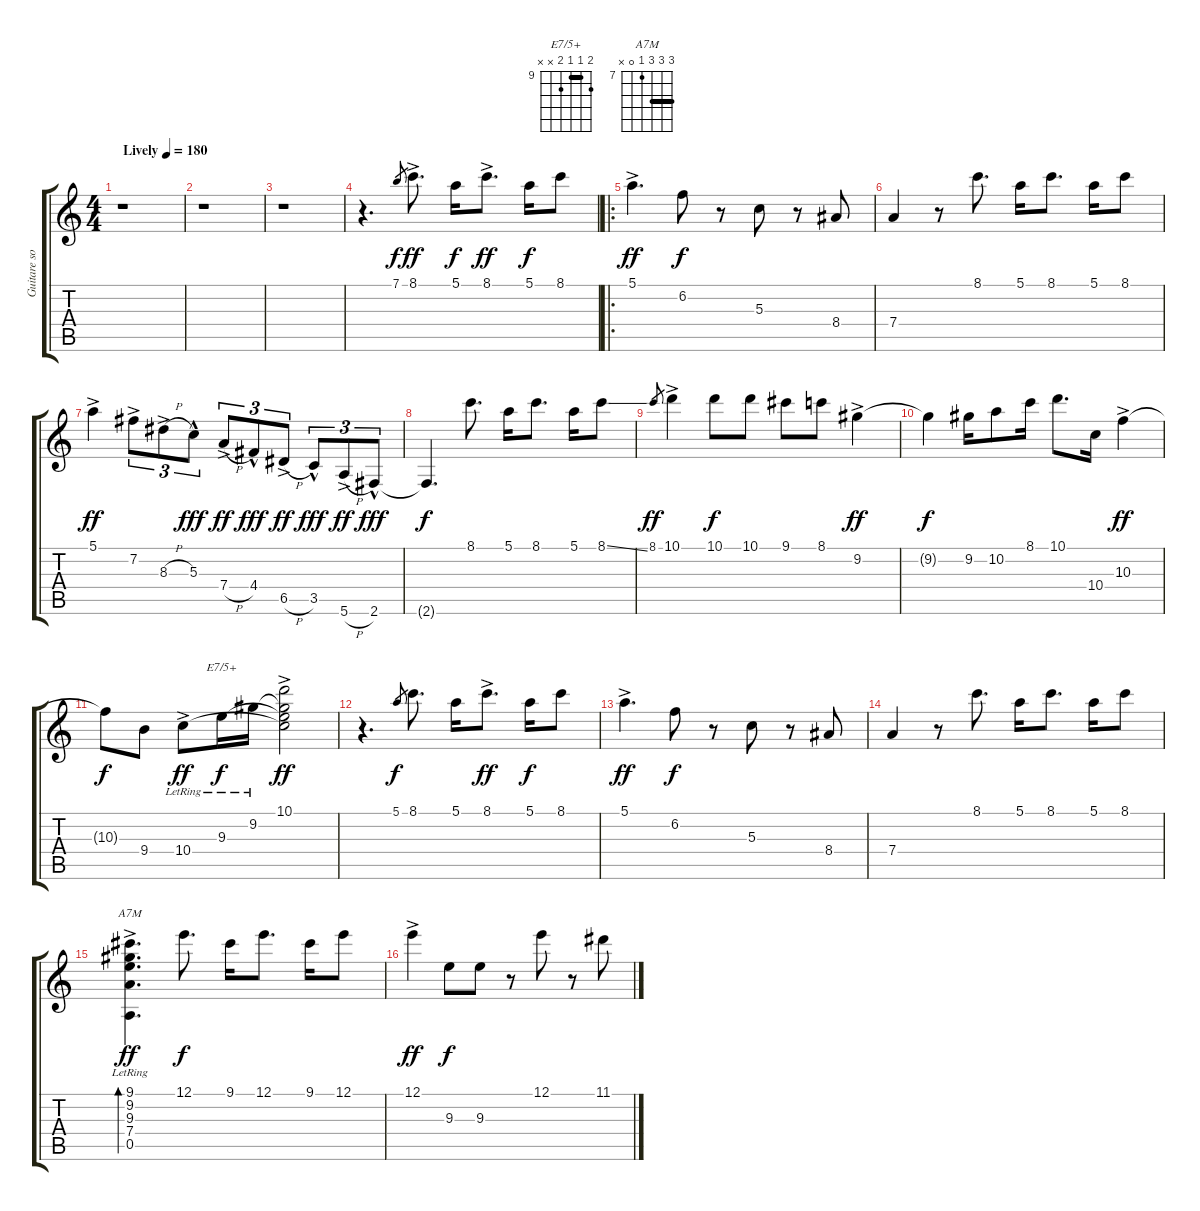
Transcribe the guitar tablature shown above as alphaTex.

\track ("Guitare solo" "Guitare so") {instrument acousticguitarsteel}
\staff {score tabs}
\tuning (E4 B3 G3 D3 A2 E2) {hide}
\chord ("E7/5+" 10 9 9 10 x x) {firstfret 9 barre 9}
\chord ("A7M" 9 9 9 7 0 x) {firstfret 7 barre 9}
\ts (4 4)
\tempo (180 "Lively")
\clef g2
\ks c
r.1{dy f instrument acousticguitarsteel} |
r.1 |
r.1 |
r.4{d} 7.1.8{gr} 8.1{ac}.8{d dy ff} 5.1.16{dy f} 8.1{ac}.8{d dy ff} 5.1.16{dy f} 8.1.8 |
\ro
5.1{ac}.4{d dy ff} 6.2.8{dy f} r.8 5.3.8 r.8 8.4.8 |
7.4.4 r.8 8.1.8{d} 5.1.16 8.1.8{d} 5.1.16 8.1.8 |
5.1{ac}.4{dy ff} 7.2{ac}.8{tu (3 2)} 8.3{h ac}.8{tu (3 2)} 5.3{hac}.8{tu (3 2) dy fff} 7.4{h ac}.8{tu (3 2) dy ff} 4.4{hac}.8{tu (3 2) dy fff} 6.5{h ac}.8{tu (3 2) dy ff} 3.5{hac}.8{tu (3 2) dy fff} 5.6{h ac}.8{tu (3 2) dy ff} 2.6{hac}.8{tu (3 2) dy fff} |
2.6{t}.4{d dy f} 8.1.8{d} 5.1.16 8.1.8{d} 5.1.16 8.1{ss}.8 |
8.1.8{gr dy ff} 10.1{ac}.4 10.1.8{dy f} 10.1.8 9.1.8 8.1.8 9.2{ac}.4{dy ff} |
9.2{t}.4{dy f} 9.2.16 10.2.8 8.1.16 10.1.8{d} 10.4.16 10.3{ac}.4{dy ff} |
10.3{t}.8{dy f} 9.4.8 10.4{ac lr}.8{dy ff} 9.3{lr}.16{ch "E7/5+" dy f} 9.2{lr}.16 (10.1{ac} 9.2{t} 9.3{t} 10.4{t}).2{dy ff} |
r.4{d} 5.1.8{gr dy f} 8.1.8{d} 5.1.16 8.1{ac}.8{d dy ff} 5.1.16{dy f} 8.1.8 |
5.1{ac}.4{d dy ff} 6.2.8{dy f} r.8 5.3.8 r.8 8.4.8 |
7.4.4 r.8 8.1.8{d} 5.1.16 8.1.8{d} 5.1.16 8.1.8 |
(9.1{ac} 9.2 9.3 7.4 0.5{lr}).4{d bd 480 ch "A7M" dy ff} 12.1.8{d dy f} 9.1.16 12.1.8{d} 9.1.16 12.1.8 |
12.1{ac}.4{dy ff} 9.3.8{dy f} 9.3.8 r.8 12.1.8 r.8 11.1.8
